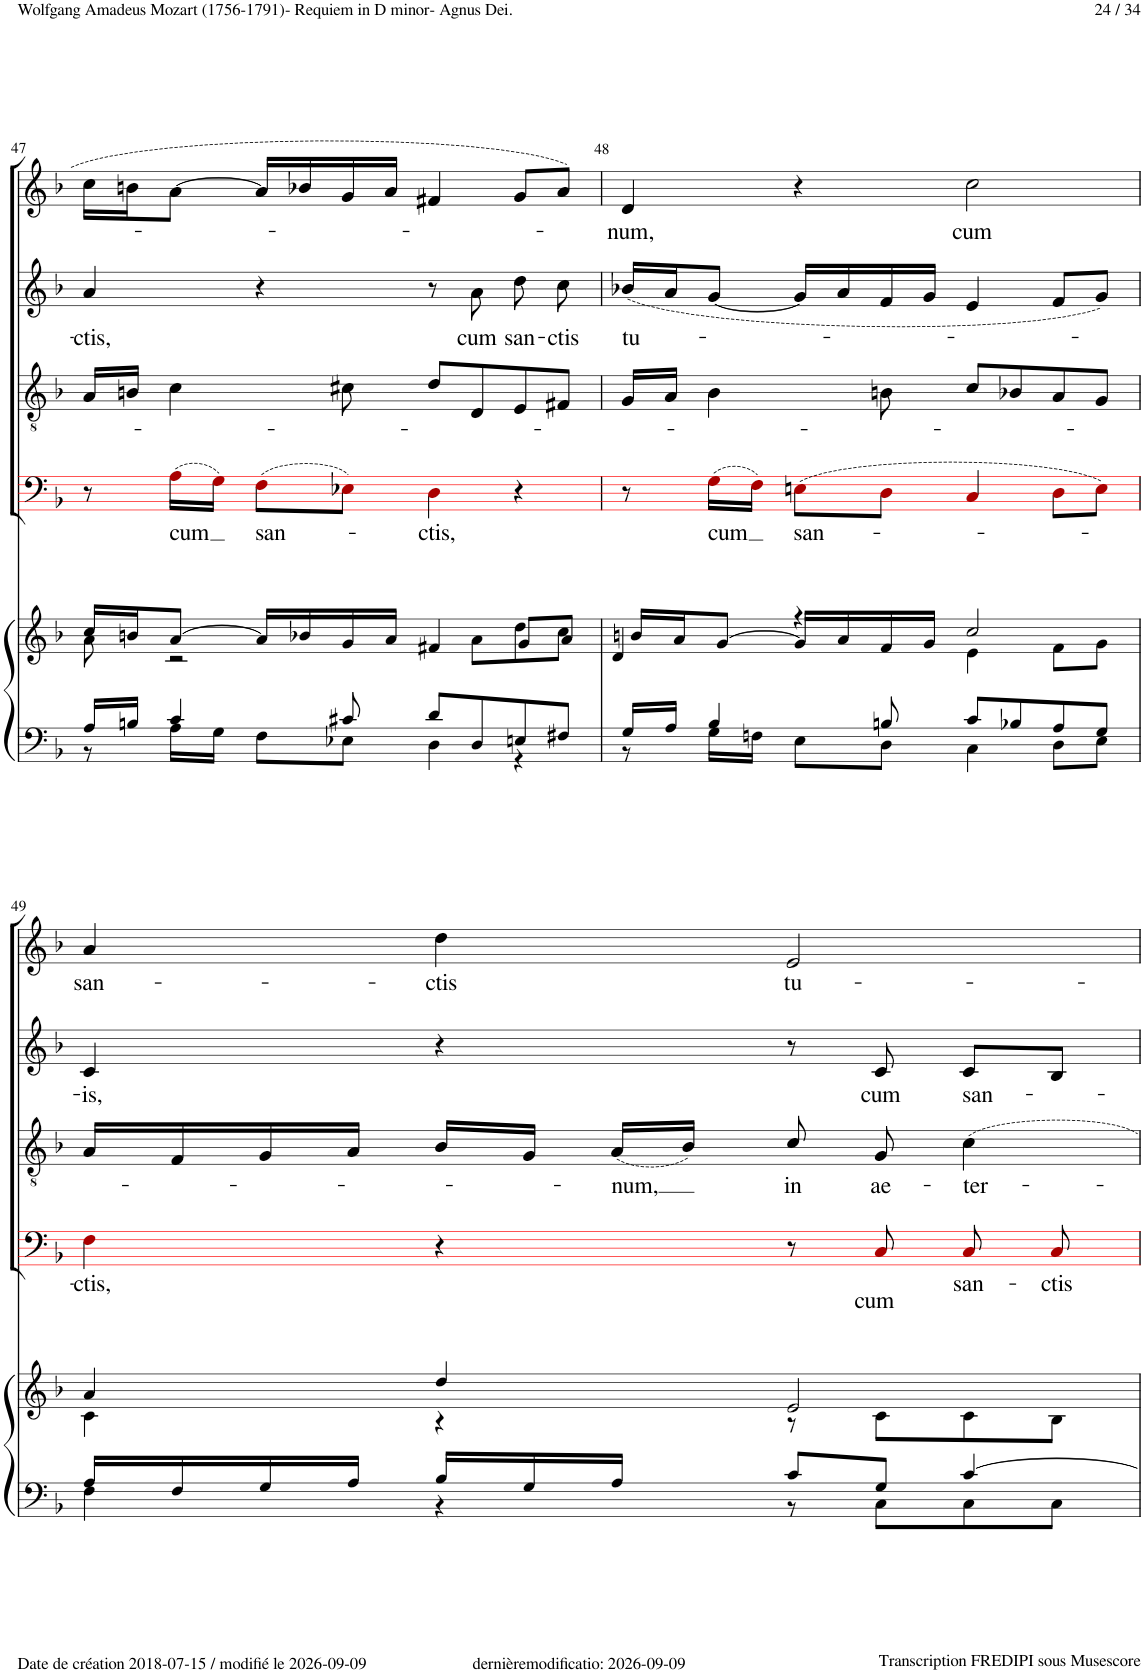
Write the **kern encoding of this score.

**kern	**kern	**kern	**text	**kern	**text	**kern	**text	**kern	**text
*part5	*part5	*part4	*part4	*part3	*part3	*part2	*part2	*part1	*part1
*staff6	*staff5	*staff4	*staff4	*staff3	*staff3	*staff2	*staff2	*staff1	*staff1
*I"Piano	*	*I"Basse	*	*I"Tenor	*	*I"Alto	*	*I"Soprano	*
*I'Pno	*	*	*	*	*	*	*	*	*
!!LO:PB:g=z
*clefF4	*clefG2	*clefF4	*	*clefGv2	*	*clefG2	*	*clefG2	*
*	*	*ITrd8c14	*	*	*	*	*	*	*
*k[b-]	*k[b-]	*k[b-]	*	*k[b-]	*	*k[b-]	*	*k[b-]	*
*M4/4	*M4/4	*M4/4	*	*M4/4	*	*M4/4	*	*M4/4	*
*met(c)	*met(c)	*met(c)	*	*met(c)	*	*met(c)	*	*met(c)	*
=47	=47	=47	=47	=47	=47	=47	=47	=47	=47
*^	*^	*	*	*	*	*	*	*	*
!	!	!	!	!	!	!	!	!	!LO:LY:b	!	!
16A/LL	8r	16cc/LL	8a\	8r	.	16A!/LL	.	4a!/	-ctis,	16cc!\LL	.
16Bn/JJ	.	16bn/J	.	.	.	16Bn!/JJ	.	.	.	16bn!\J	.
!	!	!	!	!	!LO:LY:b	!	!	!	!	!	!
4c/	16A\LL	[8a/J	2r	(16A!i\LL	-cum	4c!\	.	.	.	[8a!\J	.
.	16G\JJ	.	.	16G!i\JJ)	.	.	.	.	.	.	.
!	!	!	!	!	!LO:LY:b	!	!	!	!	!	!
.	8F\L	16a/LL]	.	(8F!i\L	san-	.	.	4r	.	16a!/LL]	.
.	.	16b-X/	.	.	.	.	.	.	.	16b-X!/	.
8c#X/	8E-X\J	16g/	.	8E-X!i\J)	.	8c#X!\	.	.	.	16g!/	.
.	.	16a/JJ	.	.	.	.	.	.	.	16a!/JJ	.
!	!	!	!	!	!LO:LY:b	!	!	!	!	!	!
8d/L	4D\	4f#X/	.	4D!i\	-ctis,	8d!/L	.	8r	.	4f#X!/	.
!	!	!	!	!	!	!	!	!	!LO:LY:b	!	!
8D/	.	.	8a\L	.	.	8D!/	.	8a!\	cum	.	.
!	!	!	!	!	!	!	!	!	!LO:LY:b	!	!
8En/	4r	8g/L	8dd\	4r	.	8E!/	.	8dd!\	san-	8g!/L	.
!	!	!	!	!	!	!	!	!	!LO:LY:b	!	!
8F#X/J	.	8a/J	8cc\J	.	.	8F#X!/J	.	8cc!\	-ctis	8a!/J	.
=48	=48	=48	=48	=48	=48	=48	=48	=48	=48	=48	=48
!	!	!	!	!	!	!	!	!	!LO:LY:b	!	!LO:LY:b
16G/LL	8r	4d/	16bn/LL	8r	.	16G!/LL	.	(16b-X!/LL	tu-	4d!/	-num,
16A/JJ	.	.	16a/J	.	.	16A!/JJ	.	16a!/J	.	.	.
!	!	!	!	!	!LO:LY:b	!	!	!	!	!	!
4B-/	16G\LL	.	[8g/J	(16G!i\LL	cum	4B-!\	.	[8g!/J	.	.	.
.	16Fn\JJ	.	.	16F!i\JJ)	.	.	.	.	.	.	.
!	!	!	!	!	!LO:LY:b	!	!	!	!	!	!
.	8E\L	4r	16g/LL]	(8En!i\L	san-	.	.	16g!/LL]	.	4r	.
.	.	.	16a/	.	.	.	.	16a!/	.	.	.
8Bn/	8D\J	.	16f/	8D!i\J	.	8Bn!\	.	16f!/	.	.	.
.	.	.	16g/JJ	.	.	.	.	16g!/JJ	.	.	.
!	!	!	!	!	!	!	!	!	!	!	!LO:LY:b
8c/L	4C\	2cc/	4e\	4C!i/	.	8c!/L	.	4e!/	.	2cc!\	cum
8B-X/	.	.	.	.	.	8B-X!/	.	.	.	.	.
8A/	8D\L	.	8f\L	8D!i\L	.	8A!/	.	8f!/L	.	.	.
8G/J	8E\J	.	8g\J	8E!i\J)	.	8G!/J	.	8g!/J)	.	.	.
!!LO:LB:g=z
=49	=49	=49	=49	=49	=49	=49	=49	=49	=49	=49	=49
!	!	!	!	!	!LO:LY:b	!	!	!	!LO:LY:b	!	!LO:LY:b
16A/LL	4F\	4a/	4c\	4F!i\	-ctis,	16A!/LL	.	4c!/	-is,	4a!/	san-
16F/	.	.	.	.	.	16F!/	.	.	.	.	.
16G/	.	.	.	.	.	16G!/	.	.	.	.	.
16A/JJ	.	.	.	.	.	16A!/JJ	.	.	.	.	.
!	!	!	!	!	!	!	!	!	!	!	!LO:LY:b
16B-/LL	4r	4dd/	4r	4r	.	16B-!/LL	.	4r	.	4dd!\	-ctis
16G/	.	.	.	.	.	16G!/JJ	.	.	.	.	.
!	!	!	!	!	!	!	!LO:LY:b	!	!	!	!
16A/JJ	.	.	.	.	.	(16A!/LL	-num,	.	.	.	.
16ryy	.	.	.	.	.	16B-!/JJ)	.	.	.	.	.
!	!	!	!	!	!	!	!LO:LY:b	!	!	!	!LO:LY:b
8c/L	8r	2e/	8r	8r	.	8c!/	in	8r	.	2e!/	tu-
!	!	!	!	!	!LO:LY:b	!	!LO:LY:b	!	!LO:LY:b	!	!
8G/J	8C\L	.	8c\L	8C!i/	cum	8G!/	ae-	8c!/	cum	.	.
!	!	!	!	!	!LO:LY:b	!	!LO:LY:b	!	!LO:LY:b	!	!
[4c/	8C\	.	8c\	8C!i/	san-	4c!\	-ter-	8c!/L	san-	.	.
!	!	!	!	!	!LO:LY:b	!	!	!	!	!	!
.	8C\J	.	8B-\J	8C!i/	-ctis	.	.	8B-!/J	.	.	.
*v	*v	*	*	*	*	*	*	*	*	*	*
*	*v	*v	*	*	*	*	*	*	*	*
=	=	=	=	=	=	=	=	=	=
*-	*-	*-	*-	*-	*-	*-	*-	*-	*-
